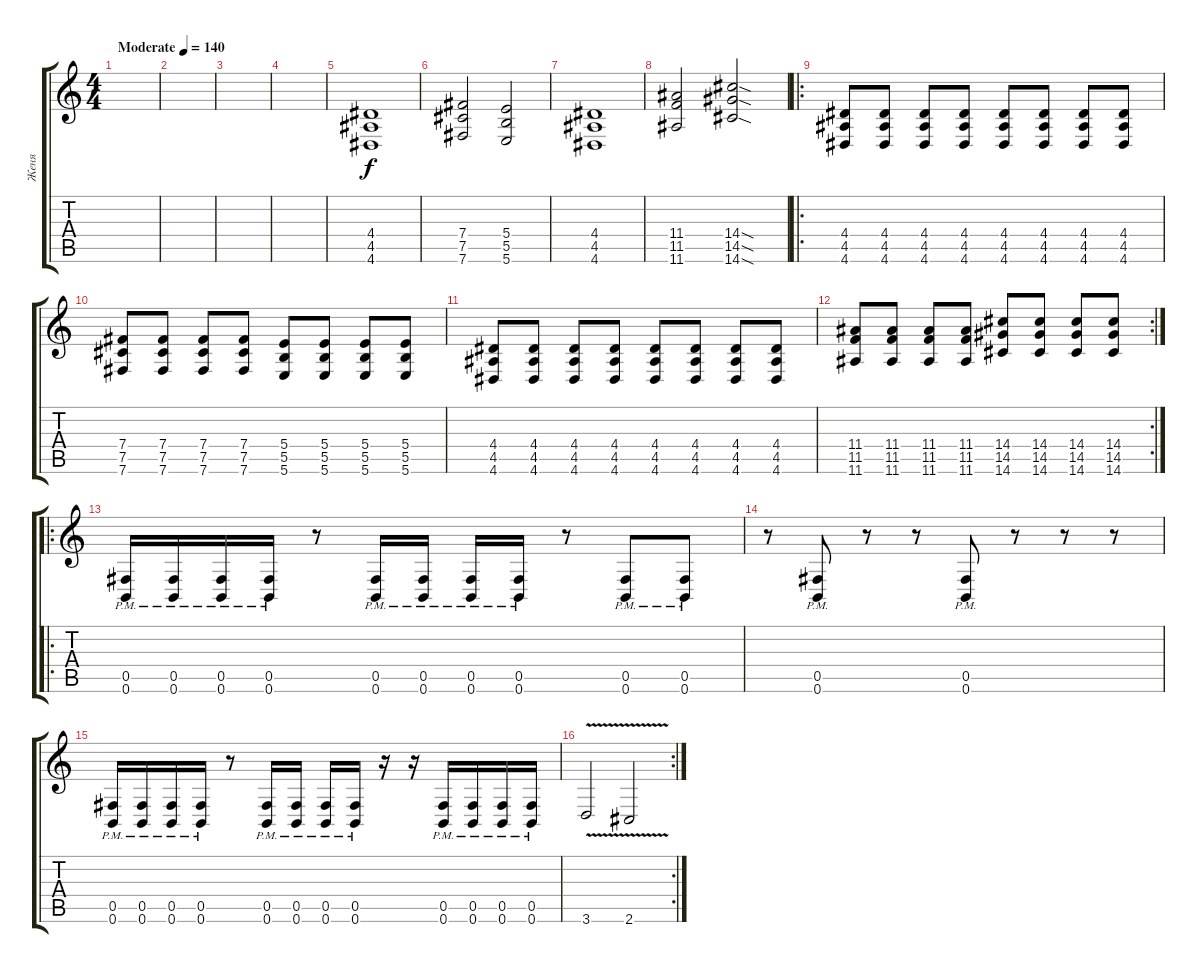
\track ("Женя" "Женя") {instrument distortionguitar}
\staff {score tabs}
\tuning (Db4 Ab3 E3 B2 Gb2 B1) {hide}
\ts (4 4)
\tempo (140 "Moderate")
\clef g2
\ks c
|
|
|
|
(4.4 4.5 4.6).1 |
(7.4 7.5 7.6).2 (5.4 5.5 5.6).2 |
(4.4 4.5 4.6).1 |
(11.4 11.5 11.6).2 (14.4{sod} 14.5{sod} 14.6{sod}).2 |
\ro
(4.4 4.5 4.6).8 (4.4 4.5 4.6).8 (4.4 4.5 4.6).8 (4.4 4.5 4.6).8 (4.4 4.5 4.6).8 (4.4 4.5 4.6).8 (4.4 4.5 4.6).8 (4.4 4.5 4.6).8 |
(7.4 7.5 7.6).8 (7.4 7.5 7.6).8 (7.4 7.5 7.6).8 (7.4 7.5 7.6).8 (5.4 5.5 5.6).8 (5.4 5.5 5.6).8 (5.4 5.5 5.6).8 (5.4 5.5 5.6).8 |
(4.4 4.5 4.6).8 (4.4 4.5 4.6).8 (4.4 4.5 4.6).8 (4.4 4.5 4.6).8 (4.4 4.5 4.6).8 (4.4 4.5 4.6).8 (4.4 4.5 4.6).8 (4.4 4.5 4.6).8 |
\rc 2
(11.4 11.5 11.6).8 (11.4 11.5 11.6).8 (11.4 11.5 11.6).8 (11.4 11.5 11.6).8 (14.4 14.5 14.6).8 (14.4 14.5 14.6).8 (14.4 14.5 14.6).8 (14.4 14.5 14.6).8 |
\ro
(0.5{pm} 0.6{pm}).16 (0.5{pm} 0.6{pm}).16 (0.5{pm} 0.6{pm}).16 (0.5{pm} 0.6{pm}).16 r.8 (0.5{pm} 0.6{pm}).16 (0.5{pm} 0.6{pm}).16 (0.5{pm} 0.6{pm}).16 (0.5{pm} 0.6{pm}).16 r.8 (0.5{pm} 0.6{pm}).8 (0.5{pm} 0.6{pm}).8 |
r.8 (0.5{pm} 0.6{pm}).8 r.8 r.8 (0.5{pm} 0.6{pm}).8 r.8 r.8 r.8 |
(0.5{pm} 0.6{pm}).16 (0.5{pm} 0.6{pm}).16 (0.5{pm} 0.6{pm}).16 (0.5{pm} 0.6{pm}).16 r.8 (0.5{pm} 0.6{pm}).16 (0.5{pm} 0.6{pm}).16 (0.5{pm} 0.6{pm}).16 (0.5{pm} 0.6{pm}).16 r.16 r.16 (0.5{pm} 0.6{pm}).16 (0.5{pm} 0.6{pm}).16 (0.5{pm} 0.6{pm}).16 (0.5{pm} 0.6{pm}).16 |
\rc 2
3.6{v}.2 2.6{v}.2
